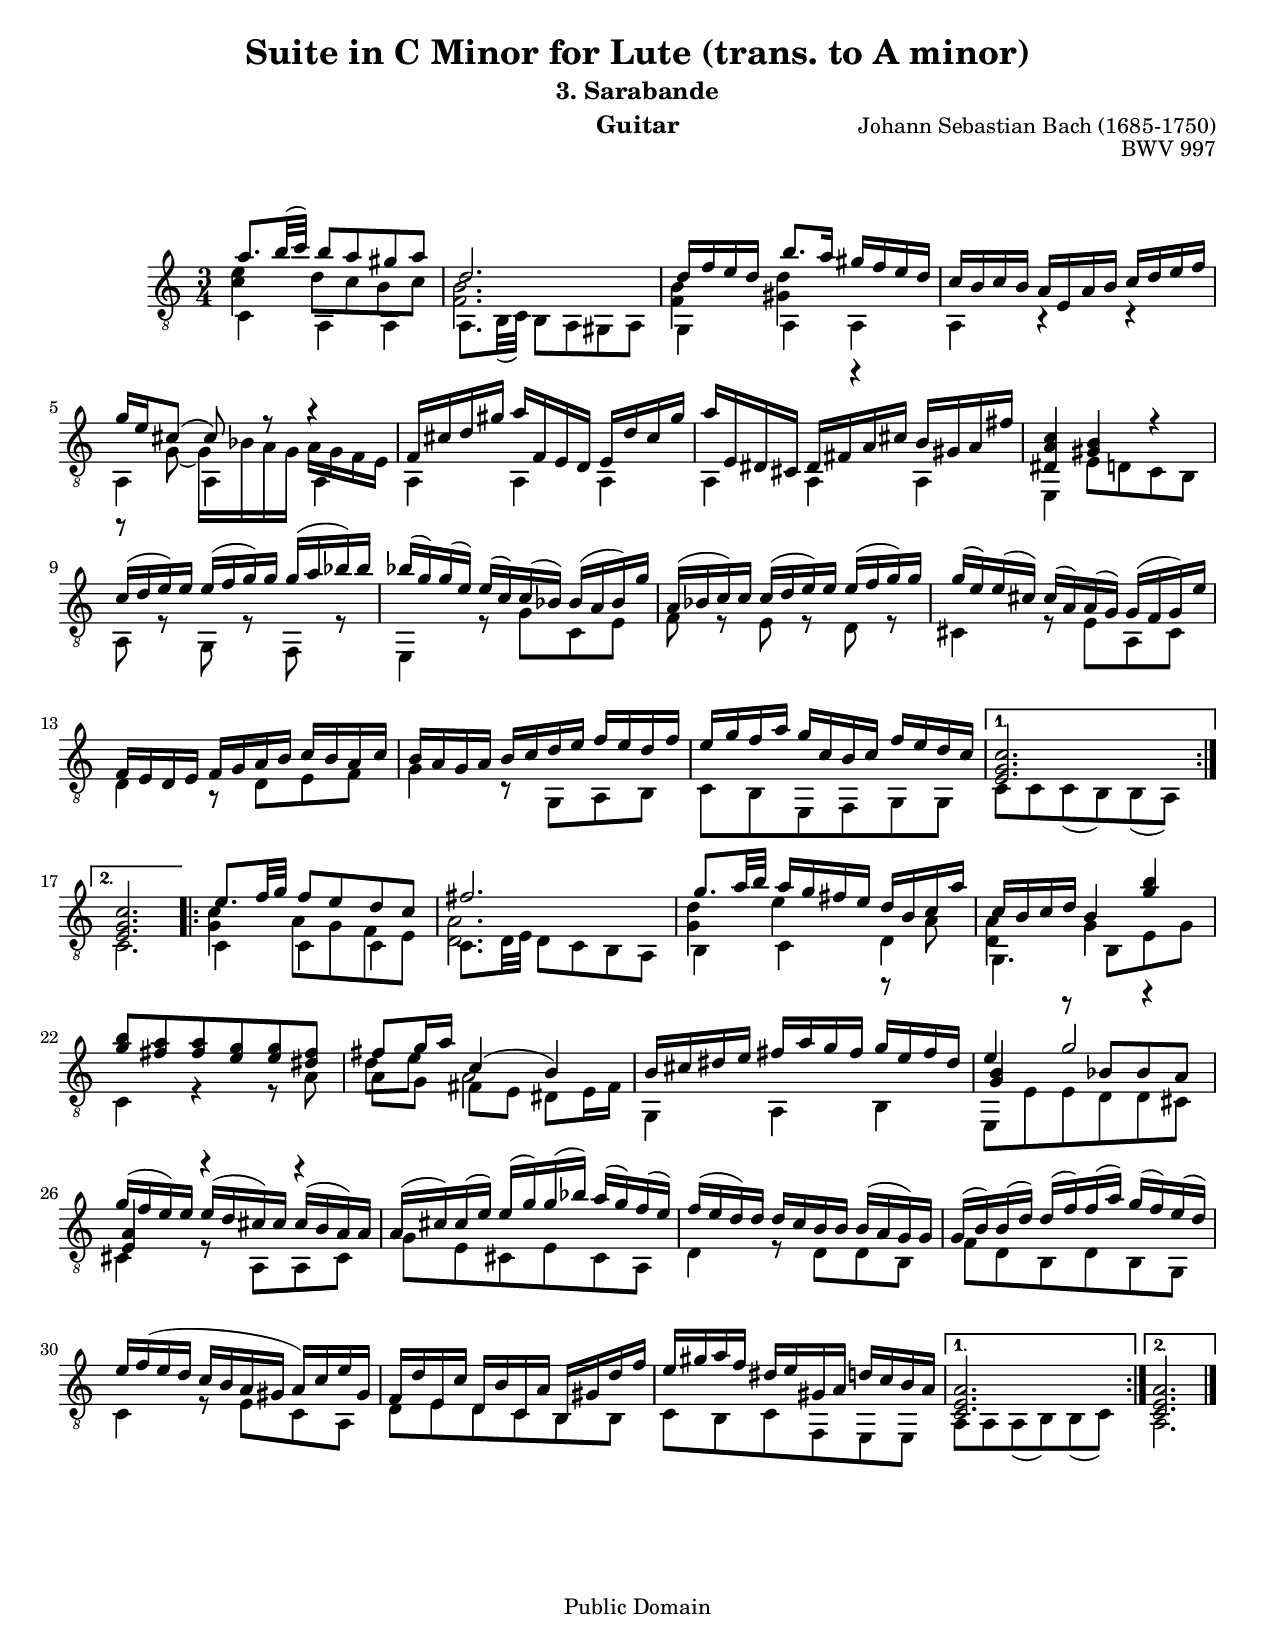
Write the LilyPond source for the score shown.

\version "2.16.1"

\header{

	title = "Suite in C Minor for Lute (trans. to A minor)"
	subtitle = "3. Sarabande"
	opus = "BWV 997"
	composer = "Johann Sebastian Bach (1685-1750)"
	instrument= "Guitar"

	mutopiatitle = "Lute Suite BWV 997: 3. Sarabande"
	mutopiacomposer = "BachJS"
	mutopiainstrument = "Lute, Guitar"
	date = "ca.1740-41"
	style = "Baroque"
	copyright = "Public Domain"
	filename = "bmv997-03sarabande.ly"
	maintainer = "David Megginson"
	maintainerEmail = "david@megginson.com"
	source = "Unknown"

}

#(set-default-paper-size "letter")

#(set-global-staff-size 18.8)
\paper {

  markup-system-spacing #'basic-distance = #15
  system-system-spacing #'basic-distance = #16
  %annotate-spacing = ##t
}
Treble = \new Voice = "treble" {
	\set Staff.midiInstrument = "acoustic guitar (nylon)"
	\time 3/4
	\key a \minor
	\clef "treble_8"
	\voiceOne
\repeat "volta" 2 {
	a''8. b''32(  c''') b''8 a'' gis'' a'' |
	d''2. |
	d''16 f'' e'' d'' b''8. a''16 gis'' f'' e'' d'' |
	c'' b' c'' b' a' e' a' b' c'' d'' e'' f'' |
%5
	g'' e'' cis''8(  cis'') r r4 |
	f'16 cis'' d'' gis'' a'' f' e' d' e' d'' cis'' gis'' |
	a'' e' dis' cis' dis' fis' a' cis'' b' gis' a' fis'' |
	<dis' a' c''>4 <gis' b'> r |
	c''16( d''  e'') e'' e''( f''  g'') g'' g''( a''  bes'') bes'' |
%10
	bes''(  g'') g''(  e'') e''(  c'') c''(  bes') bes'( a'  bes') g'' |
	a'( bes'  c'') c'' c''( d''  e'') e'' e''( f''  g'') g'' |
	g''(  e'') e''(  cis'') cis''(  a') a'(  g') g'( f'  g') e'' |
	f' e' d' e' f' g' a' b' c'' b' a' c'' |
	b' a' g' a' b' c'' d'' e'' f'' e'' d'' f'' |
%15
	e'' g'' f'' a'' g'' c'' b' c'' f'' e'' d'' c'' |
} \alternative {{
	<e' g' c''>2. |
}{
	<e' g' c''> |
}}
\repeat "volta" 2 {
	e''8. f''32 g'' f''8 e'' d'' c'' |
	fis''2. |
	g''8. a''32 b'' a''16 g'' fis'' e'' d'' b' c'' a'' |
%20
	c'' b' c'' d'' b'4 <g'' b''> |
	<g'' b''>8 <fis'' a''> <fis'' a''> <e'' g''> <e'' g''> <dis'' fis''> |
	fis'' g''16 a'' c''4(  b') |
	b'16 cis'' dis'' e'' fis'' a'' g'' fis'' g'' e'' fis'' dis'' |
	e''4 g''2 |
%25
	g''16( f''  e'') e'' e''( d''  cis'') cis'' cis''( b'  a') a' |
	a'(  cis'') cis''(  e'') e''(  g'') g''(  bes'') a''(  g'') f''(  e'') |
	f''( e''  d'') d'' d'' c'' b' b' b'( a'  g') g' |
	g'(  b') b'(  d'') d''(  f'') f''(  a'') g''(  f'') e''(  d'') |
	e'' f''( e'' d'' c'' b' a' gis'  a') c'' e'' gis' |
%30
	f' d'' e' c'' d' b' c' a' b gis' d'' f'' |
	e'' gis'' a'' f'' dis'' e'' gis' a' d'' c'' b' a' |
} \alternative {{
	<c' e' a'>2. |
}{
	<c' e' a'> \bar "|."
}}
}
Middle = {
	\set Staff.midiInstrument = "acoustic guitar (nylon)"
	\time 3/4
	\key a \minor
	\clef "treble_8"
	\voiceFour
\repeat "volta" 2 {
	<c'' e''>4 d''8 c'' b' c'' |
	<f' b'>2. |
	<f' b'>4 <gis' d''> r |
	s s s |
%5
	r8 g'(  g'16) bes' a' g' a' g' f' e' |
	s4 s s |
	s s s |
	s s s |
	s s s |
%10
	s s s |
	s s s |
	s s s |
	s s s |
	s s s |
%15
	s s s |
} \alternative {{
	s s s |
}{
	s s s |
}}
\repeat "volta" 2 {
	<g' c''> a'8 g' f' e' |
	<d' a'>2. |
	<g' d''>4 e'' r8 a' |
%20
	<d' a'>4 g' r |
	s s s |
	d''8 e'' a'2 |
	s4 s s |
	\voiceThree <g' b'> r8 bes' bes' a' |
%25
	<e' a'>4 r r |
	s s s |
	s s s |
	s s s |
	s s s |
%30
	s s s |
	s s s |
} \alternative {{
	s s s |
}{
	s s s |
}}
}
Bass = {
	\set Staff.midiInstrument = "acoustic guitar (nylon)"
	\time 3/4
	\key a \minor
	\clef "treble_8"
	\voiceTwo
\repeat "volta" 2 {
	c'4 a a |
	a8. b32(  c') b8 a gis a |
	g4 a a |
	a r r |
%5
	a a a |
	a a a |
	a a a |
	e e'8 d' c' b |
	a r g r f r |
%10
	e4 r8 g' c' e' |
	f' r e' r d' r |
	cis'4 r8 e' a cis' |
	d'4 r8 d' e' f' |
	g'4 r8 g a b |
%15
	c' b e f g g |
} \alternative {{
	c' c' c'(  b) b(  a) |
}{
	c'2. |
}}
\repeat "volta" 2 {
	c'4 c' c' |
	c'8. d'32 e' d'8 c' b a |
	b4 c' d' |
%20
	g4. b8 e' g' |
	c'4 r r8 a' |
	a' g' fis' e' dis' e'16 fis' |
	g4 a b |
	e8 e' e' d' d' cis' |
%25
	cis'4 r8 a a cis' |
	g' e' cis' e' cis' a |
	d'4 r8 d' d' b |
	f' d' b d' b g |
	c'4 r8 e' c' a |
%30
	d' e' d' c' b b |
	c' b c' f e e |
} \alternative {{
	a a a(  b) b(  c') |
}{
	a2. \bar "|."
}}
}

GuitarStaff = \new Staff = GuitarStaff <<
	\set Staff.midiInstrument = "acoustic guitar (nylon)"

	\transpose c' c \Treble
	\transpose c' c \Middle
	\transpose c' c \Bass
>>

\score {
	<<
		\GuitarStaff
	>>
	\layout {
	}
	
  \midi {
    \tempo 4 = 45
    }


}
